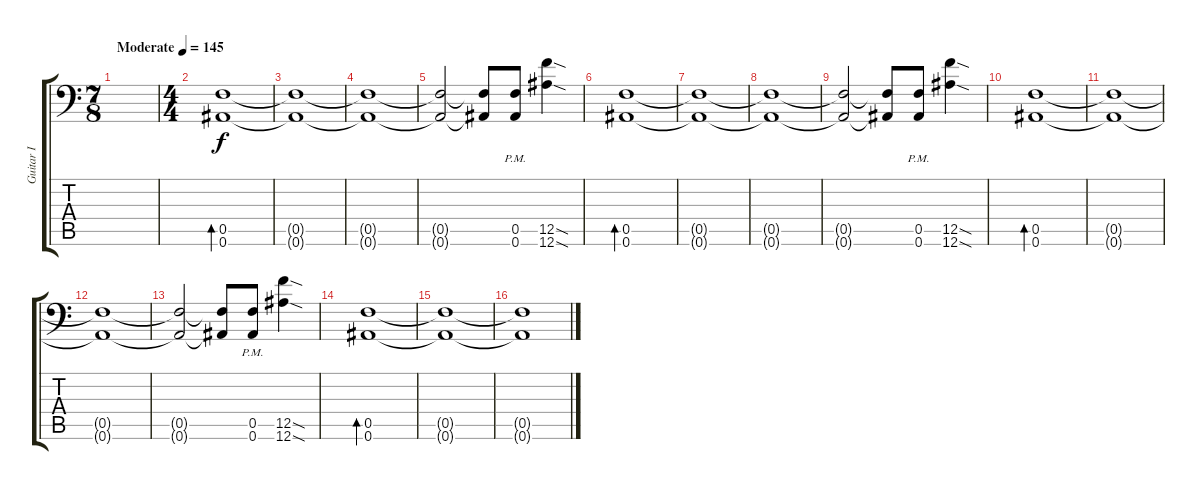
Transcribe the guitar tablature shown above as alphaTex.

\track ("Guitar I" "Guitar I") {instrument distortionguitar}
\staff {score tabs}
\tuning (C4 G3 Eb3 Bb2 F2 Bb1) {hide}
\ts (7 8)
\tempo (145 "Moderate")
\clef f4
\ks c
|
\ts (4 4)
(0.5 0.6).1{bd 120} |
(0.5{t} 0.6{t}).1 |
(0.5{t} 0.6{t}).1 |
(0.5{t} 0.6{t}).2 (0.5{t} 0.6{t}).8 (0.5{pm} 0.6{pm}).8 (12.5{sod} 12.6{sod}).4 |
(0.5 0.6).1{bd 120} |
(0.5{t} 0.6{t}).1 |
(0.5{t} 0.6{t}).1 |
(0.5{t} 0.6{t}).2 (0.5{t} 0.6{t}).8 (0.5{pm} 0.6{pm}).8 (12.5{sod} 12.6{sod}).4 |
(0.5 0.6).1{bd 120} |
(0.5{t} 0.6{t}).1 |
(0.5{t} 0.6{t}).1 |
(0.5{t} 0.6{t}).2 (0.5{t} 0.6{t}).8 (0.5{pm} 0.6{pm}).8 (12.5{sod} 12.6{sod}).4 |
(0.5 0.6).1{bd 120} |
(0.5{t} 0.6{t}).1 |
(0.5{t} 0.6{t}).1
